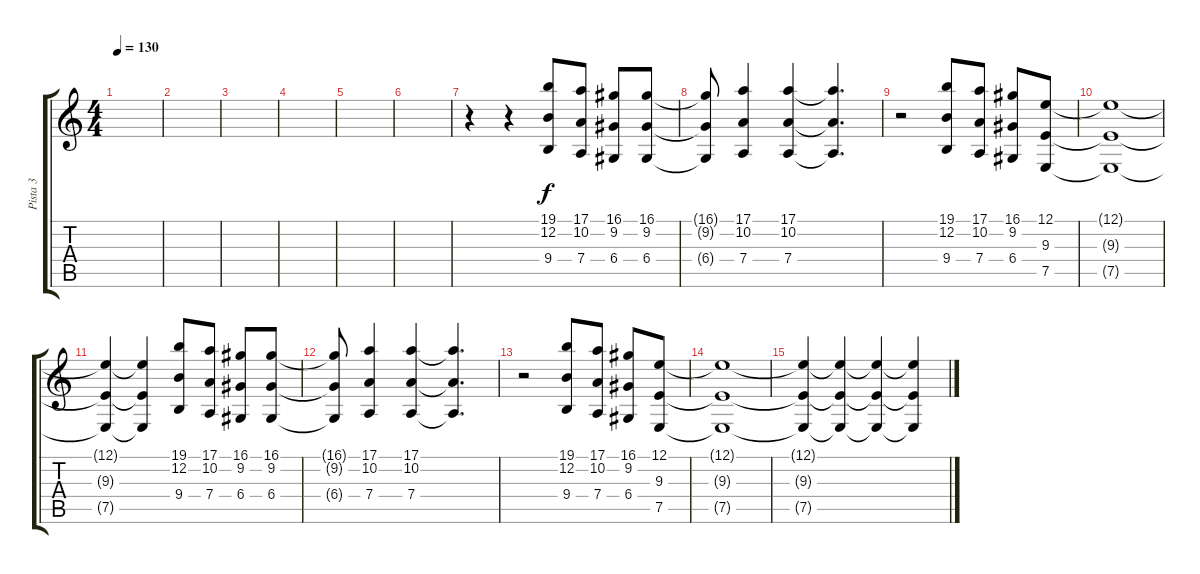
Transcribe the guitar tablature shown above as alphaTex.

\track ("Pista 3" "Pista 3") {instrument pad4choir}
\staff {score tabs}
\tuning (E4 B3 G3 D3 A2 E2) {hide}
\ts (4 4)
\tempo 130
\clef g2
\ks c
|
|
|
|
|
|
r.4 r.4 (19.1 12.2 9.4).8 (17.1 10.2 7.4).8 (16.1 9.2 6.4).8 (16.1 9.2 6.4).8 |
(16.1{t} 9.2{t} 6.4{t}).8 (17.1 10.2 7.4).4 (17.1 10.2 7.4).4 (17.1{t} 10.2{t} 7.4{t}).4{d} |
r.2 (19.1 12.2 9.4).8 (17.1 10.2 7.4).8 (16.1 9.2 6.4).8 (12.1 9.3 7.5).8 |
(12.1{t} 9.3{t} 7.5{t}).1{volume 1} |
(12.1{t} 9.3{t} 7.5{t}).4 (12.1{t} 9.3{t} 7.5{t}).4 (19.1 12.2 9.4).8{volume 9} (17.1 10.2 7.4).8 (16.1 9.2 6.4).8 (16.1 9.2 6.4).8 |
(16.1{t} 9.2{t} 6.4{t}).8 (17.1 10.2 7.4).4 (17.1 10.2 7.4).4 (17.1{t} 10.2{t} 7.4{t}).4{d} |
r.2 (19.1 12.2 9.4).8 (17.1 10.2 7.4).8 (16.1 9.2 6.4).8 (12.1 9.3 7.5).8 |
(12.1{t} 9.3{t} 7.5{t}).1{volume 1} |
(12.1{t} 9.3{t} 7.5{t}).4 (12.1{t} 9.3{t} 7.5{t}).4 (12.1{t} 9.3{t} 7.5{t}).4 (12.1{t} 9.3{t} 7.5{t}).4
